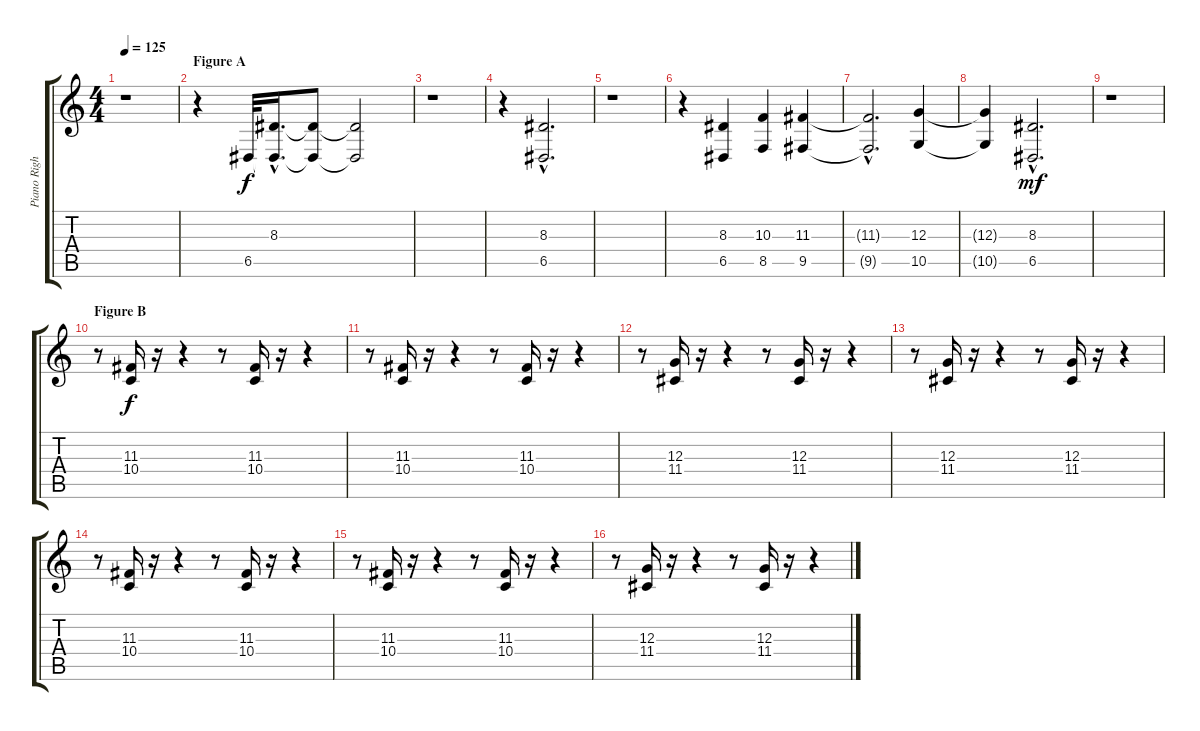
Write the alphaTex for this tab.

\track ("Piano Right Hand" "Piano Righ") {instrument acousticgrandpiano}
\staff {score tabs}
\tuning (E4 B3 G3 D3 A2 E2) {hide}
\ts (4 4)
\tempo 125
\clef g2
\ks c
r.1{dy f instrument acousticgrandpiano} |
\section ("" "Figure A")
r.4 6.5.32 (8.3{hac} 6.5{hac t}).16{d} (8.3{t} 6.5{t}).8 (8.3{t} 6.5{t}).2 |
r.1 |
r.4 (8.3{hac} 6.5{hac}).2{d} |
r.1 |
r.4 (8.3 6.5).4 (10.3 8.5).4 (11.3 9.5).4 |
(11.3{hac t} 9.5{hac t}).2{d} (12.3 10.5).4 |
(12.3{t} 10.5{t}).4 (8.3{hac} 6.5{hac}).2{d dy mf} |
r.1 |
\section ("" "Figure B")
r.8 (11.3 10.4).16{dy f} r.16 r.4 r.8 (11.3 10.4).16 r.16 r.4 |
r.8 (11.3 10.4).16 r.16 r.4 r.8 (11.3 10.4).16 r.16 r.4 |
r.8 (12.3 11.4).16 r.16 r.4 r.8 (12.3 11.4).16 r.16 r.4 |
r.8 (12.3 11.4).16 r.16 r.4 r.8 (12.3 11.4).16 r.16 r.4 |
r.8 (11.3 10.4).16 r.16 r.4 r.8 (11.3 10.4).16 r.16 r.4 |
r.8 (11.3 10.4).16 r.16 r.4 r.8 (11.3 10.4).16 r.16 r.4 |
r.8 (12.3 11.4).16 r.16 r.4 r.8 (12.3 11.4).16 r.16 r.4
